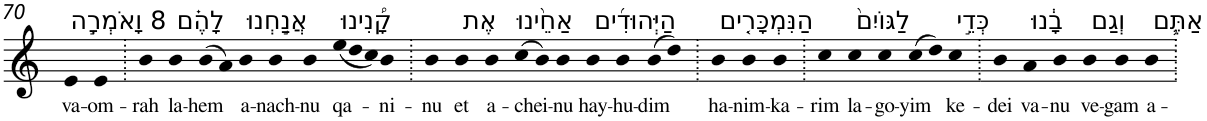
**kern	**text
*part1	*part1
*staff1	*staff1
*I"Piano	*
*I'Pno	*
!!LO:PB:g=z
*clefG2	*
*k[]	*
=70	=70
!LO:TX:a:t=8 וָאֹמְרָ֣ה	!
!	!LO:LY:b
4e	va-
!	!LO:LY:b
4e	-om-
=71.	=71.
!	!LO:LY:b
4b	-rah
!LO:TX:a:t=לָהֶ֗ם	!
!	!LO:LY:b
4b	la-
!	!LO:LY:b
(>8b	-hem
8a)	.
!LO:TX:a:t=אֲנַ֣חְנוּ	!
!	!LO:LY:b
4b	a-
!	!LO:LY:b
4b	-nach-
!	!LO:LY:b
4b	-nu
*Xtuplet	*
!LO:TX:a:t=קָ֠נִינוּ	!
!	!LO:LY:b
(<12ee	qa-
12dd	.
12cc)	.
!	!LO:LY:b
4b	-ni-
=72.	=72.
!	!LO:LY:b
4b	-nu
!LO:TX:a:t=אֶת	!
!	!LO:LY:b
4b	et
!LO:TX:a:t=אַחֵ֨ינוּ	!
!	!LO:LY:b
4b	a-
!	!LO:LY:b
(>8cc	-chei-
8b)	.
!	!LO:LY:b
4b	-nu
!LO:TX:a:t=הַיְּהוּדִ֜ים	!
!	!LO:LY:b
4b	hay-
!	!LO:LY:b
4b	-hu-
!	!LO:LY:b
(>8b	-dim
8dd)	.
=73.	=73.
!LO:TX:a:t=הַנִּמְכָּרִ֤ים	!
!	!LO:LY:b
4b	ha-
!	!LO:LY:b
4b	-nim-
!	!LO:LY:b
4b	-ka-
=74.	=74.
!	!LO:LY:b
4cc	-rim
!LO:TX:a:t=לַגּוֹיִם֙	!
!	!LO:LY:b
4cc	la-
!	!LO:LY:b
4cc	-go-
!	!LO:LY:b
(>8cc	-yim
8dd)	.
!LO:TX:a:t=כְּדֵ֣י	!
!	!LO:LY:b
4cc	ke-
=75.	=75.
!	!LO:LY:b
4b	-dei
!LO:TX:a:t=בָ֔נוּ	!
!	!LO:LY:b
4a	va-
!	!LO:LY:b
4b	-nu
!LO:TX:a:t=וְגַם	!
!	!LO:LY:b
4b	ve-
!	!LO:LY:b
4b	-gam
!LO:TX:a:t=אַתֶּ֛ם	!
!	!LO:LY:b
4b	a-
=.	=.
*-	*-
